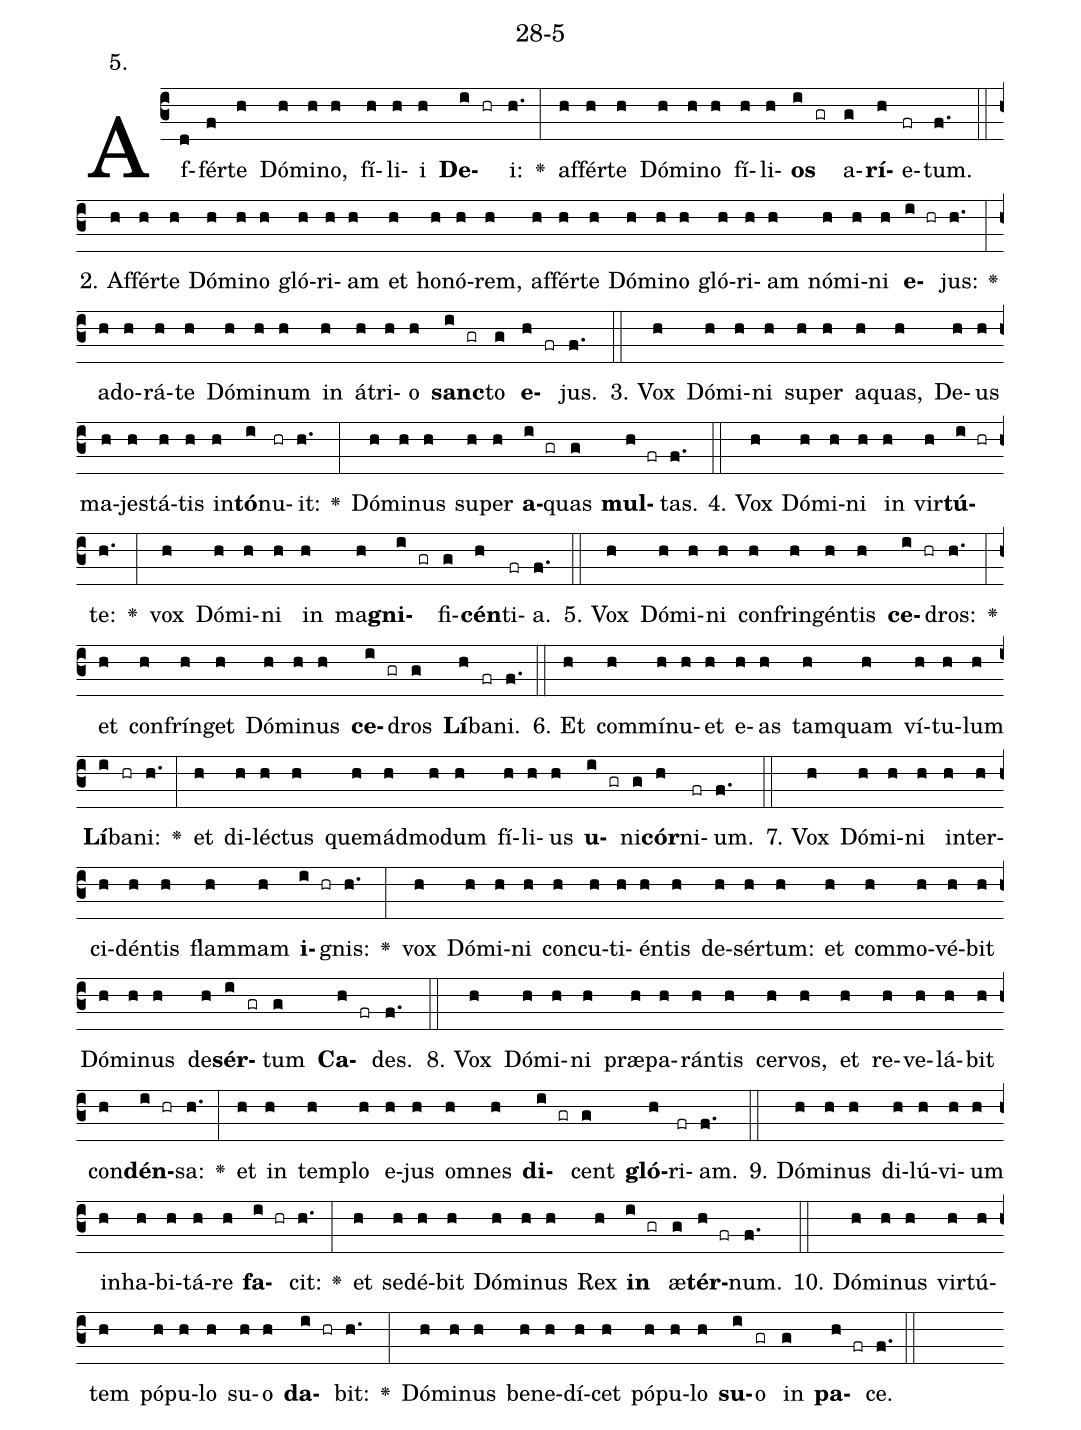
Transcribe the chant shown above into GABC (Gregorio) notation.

name: 28-5;
annotation: 5.;
%%
(c3)Af(d)fér(f)te(h) Dó(h)mi(h)no,(h) fí(h)li(h)i(h) <b>De</b>(i hr)i:(h.) <v>\greheightstar</v>(:) af(h)fér(h)te(h) Dó(h)mi(h)no(h) fí(h)li(h)<b>os</b>(i gr) a(g)<b>rí</b>(h)e(fr)tum.(f.) (::)
2. Af(h)fér(h)te(h) Dó(h)mi(h)no(h) gló(h)ri(h)am(h) et(h) ho(h)nó(h)rem,(h) af(h)fér(h)te(h) Dó(h)mi(h)no(h) gló(h)ri(h)am(h) nó(h)mi(h)ni(h) <b>e</b>(i hr)jus:(h.) <v>\greheightstar</v>(:) ad(h)o(h)rá(h)te(h) Dó(h)mi(h)num(h) in(h) á(h)tri(h)o(h) <b>sanc</b>(i gr)to(g) <b>e</b>(h fr)jus.(f.) (::)
3. Vox(h) Dó(h)mi(h)ni(h) su(h)per(h) a(h)quas,(h) De(h)us(h) ma(h)jes(h)tá(h)tis(h) in(h)<b>tó</b>(i)nu(hr)it:(h.) <v>\greheightstar</v>(:) Dó(h)mi(h)nus(h) su(h)per(h) <b>a</b>(i gr)quas(g) <b>mul</b>(h fr)tas.(f.) (::)
4. Vox(h) Dó(h)mi(h)ni(h) in(h) vir(h)<b>tú</b>(i hr)te:(h.) <v>\greheightstar</v>(:) vox(h) Dó(h)mi(h)ni(h) in(h) ma(h)<b>gni</b>(i gr)fi(g)<b>cén</b>(h)ti(fr)a.(f.) (::)
5. Vox(h) Dó(h)mi(h)ni(h) con(h)frin(h)gén(h)tis(h) <b>ce</b>(i hr)dros:(h.) <v>\greheightstar</v>(:) et(h) con(h)frín(h)get(h) Dó(h)mi(h)nus(h) <b>ce</b>(i gr)dros(g) <b>Lí</b>(h)ba(fr)ni.(f.) (::)
6. Et(h) com(h)mí(h)nu(h)et(h) e(h)as(h) tam(h)quam(h) ví(h)tu(h)lum(h) <b>Lí</b>(i)ba(hr)ni:(h.) <v>\greheightstar</v>(:) et(h) di(h)léc(h)tus(h) quem(h)ád(h)mo(h)dum(h) fí(h)li(h)us(h) <b>u</b>(i gr)ni(g)<b>cór</b>(h)ni(fr)um.(f.) (::)
7. Vox(h) Dó(h)mi(h)ni(h) in(h)ter(h)ci(h)dén(h)tis(h) flam(h)mam(h) <b>i</b>(i hr)gnis:(h.) <v>\greheightstar</v>(:) vox(h) Dó(h)mi(h)ni(h) con(h)cu(h)ti(h)én(h)tis(h) de(h)sér(h)tum:(h) et(h) com(h)mo(h)vé(h)bit(h) Dó(h)mi(h)nus(h) de(h)<b>sér</b>(i gr)tum(g) <b>Ca</b>(h fr)des.(f.) (::)
8. Vox(h) Dó(h)mi(h)ni(h) præ(h)pa(h)rán(h)tis(h) cer(h)vos,(h) et(h) re(h)ve(h)lá(h)bit(h) con(h)<b>dén</b>(i hr)sa:(h.) <v>\greheightstar</v>(:) et(h) in(h) tem(h)plo(h) e(h)jus(h) om(h)nes(h) <b>di</b>(i gr)cent(g) <b>gló</b>(h)ri(fr)am.(f.) (::)
9. Dó(h)mi(h)nus(h) di(h)lú(h)vi(h)um(h) in(h)ha(h)bi(h)tá(h)re(h) <b>fa</b>(i hr)cit:(h.) <v>\greheightstar</v>(:) et(h) se(h)dé(h)bit(h) Dó(h)mi(h)nus(h) Rex(h) <b>in</b>(i gr) æ(g)<b>tér</b>(h fr)num.(f.) (::)
10. Dó(h)mi(h)nus(h) vir(h)tú(h)tem(h) pó(h)pu(h)lo(h) su(h)o(h) <b>da</b>(i hr)bit:(h.) <v>\greheightstar</v>(:) Dó(h)mi(h)nus(h) be(h)ne(h)dí(h)cet(h) pó(h)pu(h)lo(h) <b>su</b>(i)o(gr) in(g) <b>pa</b>(h fr)ce.(f.) (::)
